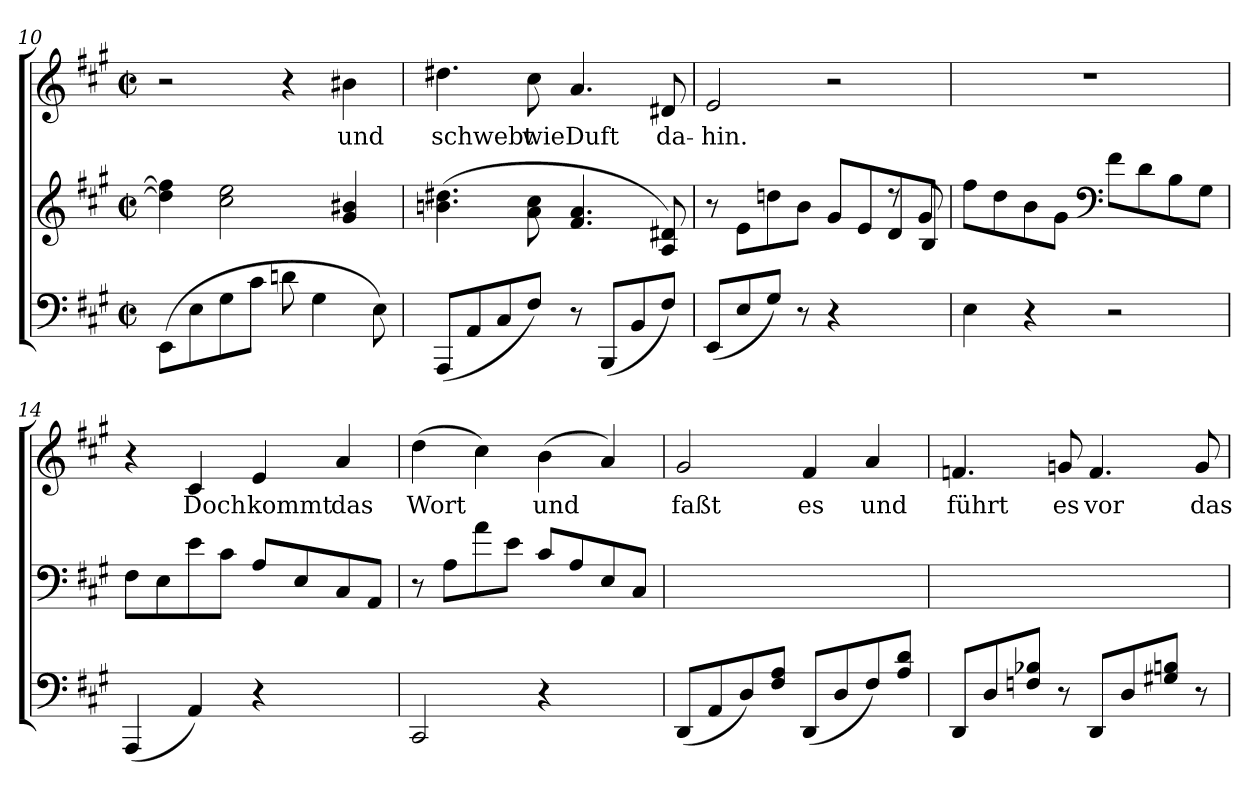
**kern	**kern	**kern	**text
*part2	*part2	*part1	*part1
*staff3	*staff2	*staff1	*staff1
*clefF4	*clefG2	*clefG2	*
*k[f#c#g#]	*k[f#c#g#]	*k[f#c#g#]	*
*M2/2	*M2/2	*M2/2	*
*met(c|)	*met(c|)	*met(c|)	*
=10	=10	=10	=10
(>8EE\L	4ff#]\ 4dd]\	2r	.
8E\	.	.	.
8G#\	2ee\ 2cc#\	.	.
8c#\J	.	.	.
8dn\	.	4r	.
4G#\	.	.	.
.	4b#X/ 4g#/	4b#X\	und
8E\)	.	.	.
=11	=11	=11	=11
(<8AAA/L	(>4.dd#X\ 4.bn\	4.dd#X\	schwebt
8AA/	.	.	.
8C#/	.	.	.
8F#/J)	8cc#\ 8a\	8cc#\	wie
8r	4.a/ 4.f#/	4.a/	Duft
(<8BBB/L	.	.	.
8BB/	.	.	.
8F#/J)	8d#X/ 8A/)	8d#X/	da-
=12	=12	=12	=12
*	*^	*	*
(<8EE/L	2.ryy	8r	2e/	-hin.
8E/	.	8e\L	.	.
8G#/J)	.	8ddn\	.	.
8r	.	8b\J	.	.
4r	.	8g#\L	2r	.
.	.	8e\	.	.
4ryy	8r	8d/	.	.
.	8g#/	8B/J	.	.
*	*v	*v	*	*
=13	=13	=13	=13
4E\	8ff#\L	1r	.
.	8dd\	.	.
4r	8b\	.	.
.	8g#\J	.	.
*	*clefF4	*	*
2r	8f#\L	.	.
.	8d\	.	.
.	8B\	.	.
.	8G#\J	.	.
!!LO:LB:g=z
=14	=14	=14	=14
(<4AAA/	8F#\L	4r	.
.	8E\	.	.
4AA/)	8e\	4c#/	Doch
.	8c#\J	.	.
4r	8A\L	4e/	kommt
.	8E\	.	.
4ryy	8C#/	4a/	das
.	8AA/J	.	.
=15	=15	=15	=15
2CC#/	8r	(>4dd\	Wort
.	8A\L	.	.
.	8a\	4cc#\)	.
.	8e\J	.	.
4r	8c#\L	(>4b\	und
.	8A\	.	.
4ryy	8E/	4a/)	.
.	8C#/J	.	.
=16	=16	=16	=16
(<8DD/L	1ryy	2g#/	faßt
8AA/	.	.	.
8D/)	.	.	.
8A\ 8F#\J	.	.	.
(<8DD/L	.	4f#/	es
8D/	.	.	.
8F#/)	.	4a/	und
8A\ 8d\J	.	.	.
=17	=17	=17	=17
8DD/L	1ryy	4.fn/	führt
8D/	.	.	.
8B-\ 8F\J	.	.	.
8r	.	8gn/	es
8DD/L	.	4.f/	vor
8D/	.	.	.
8Bn\ 8G#X\J	.	.	.
8r	.	8g/	das
=	=	=	=
*-	*-	*-	*-
